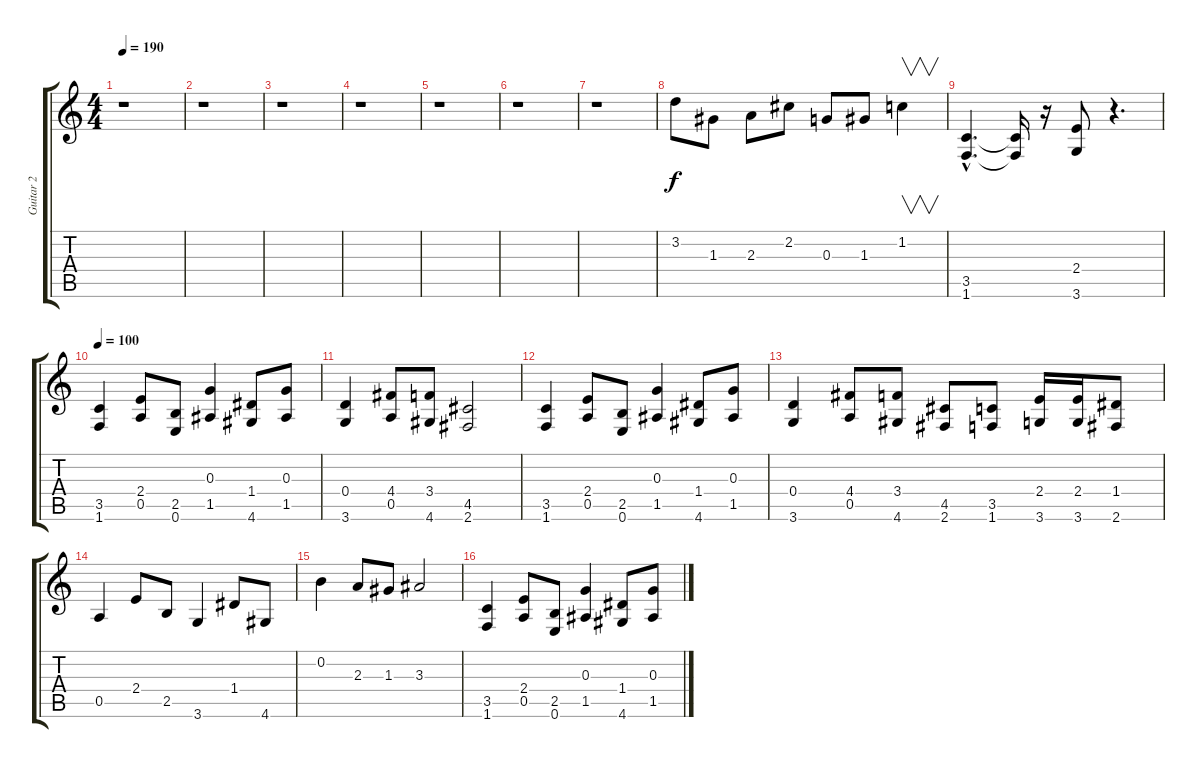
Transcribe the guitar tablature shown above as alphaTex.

\track ("Guitar 2            " "Guitar 2  ") {instrument distortionguitar}
\staff {score tabs}
\tuning (E4 B3 G3 D3 A2 E2) {hide}
\ts (4 4)
\tempo 190
\clef g2
\ks c
r.1{dy f instrument distortionguitar} |
r.1 |
r.1 |
r.1 |
r.1 |
r.1 |
r.1 |
3.2.8 1.3.8 2.3.8 2.2.8 0.3.8 1.3.8 1.2.4{v} |
(3.5{hac} 1.6{hac}).4{d} (3.5{t} 1.6{t}).16 r.16 (2.4 3.6).8 r.4{d} |
\tempo 100
(3.5 1.6).4 (2.4 0.5).8 (2.5 0.6).8 (0.3 1.5).4 (1.4 4.6).8 (0.3 1.5).8 |
(0.4 3.6).4 (4.4 0.5).8 (3.4 4.6).8 (4.5 2.6).2 |
(3.5 1.6).4 (2.4 0.5).8 (2.5 0.6).8 (0.3 1.5).4 (1.4 4.6).8 (0.3 1.5).8 |
(0.4 3.6).4 (4.4 0.5).8 (3.4 4.6).8 (4.5 2.6).8 (3.5 1.6).8 (2.4 3.6).16 (2.4 3.6).16 (1.4 2.6).8 |
0.5.4 2.4.8 2.5.8 3.6.4 1.4.8 4.6.8 |
0.2.4 2.3.8 1.3.8 3.3.2 |
(3.5 1.6).4 (2.4 0.5).8 (2.5 0.6).8 (0.3 1.5).4 (1.4 4.6).8 (0.3 1.5).8
